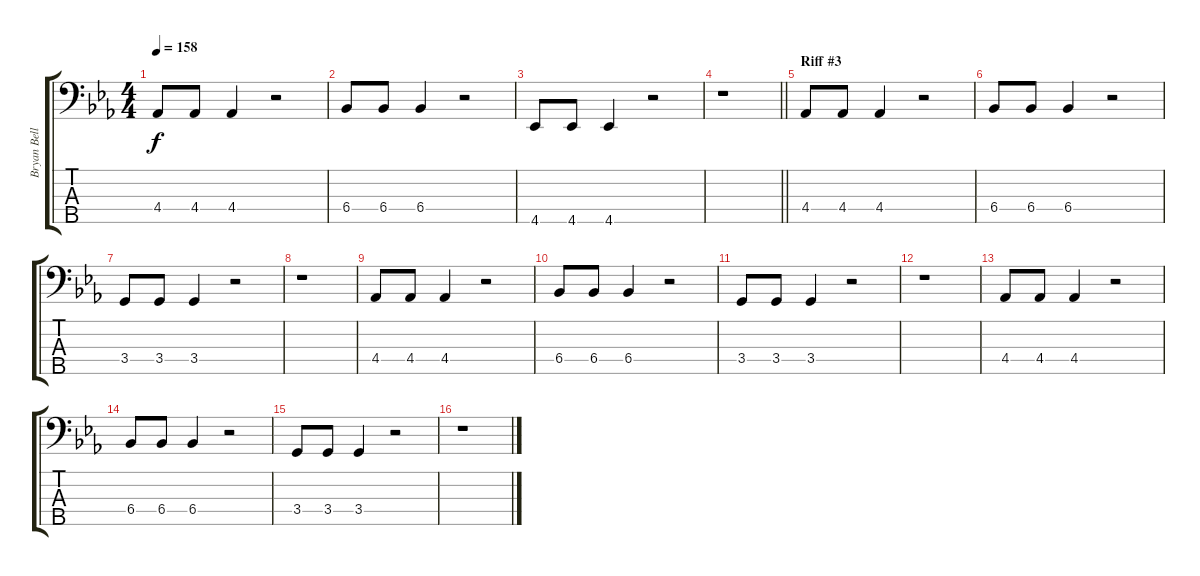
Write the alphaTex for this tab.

\track ("Bryan Beller (Bass)" "Bryan Bell") {instrument electricbassfinger}
\staff {score tabs}
\tuning (G2 D2 A1 E1 B0) {hide}
\ts (4 4)
\tempo 158
\clef f4
\ks eb
4.4.8{dy f} 4.4.8 4.4.4 r.2 |
6.4.8 6.4.8 6.4.4 r.2 |
4.5.8 4.5.8 4.5.4 r.2 |
\barLineRight lightlight
r.1 |
\section ("" "Riff #3")
4.4.8 4.4.8 4.4.4 r.2 |
6.4.8 6.4.8 6.4.4 r.2 |
3.4.8 3.4.8 3.4.4 r.2 |
r.1 |
4.4.8 4.4.8 4.4.4 r.2 |
6.4.8 6.4.8 6.4.4 r.2 |
3.4.8 3.4.8 3.4.4 r.2 |
r.1 |
4.4.8 4.4.8 4.4.4 r.2 |
6.4.8 6.4.8 6.4.4 r.2 |
3.4.8 3.4.8 3.4.4 r.2 |
r.1
